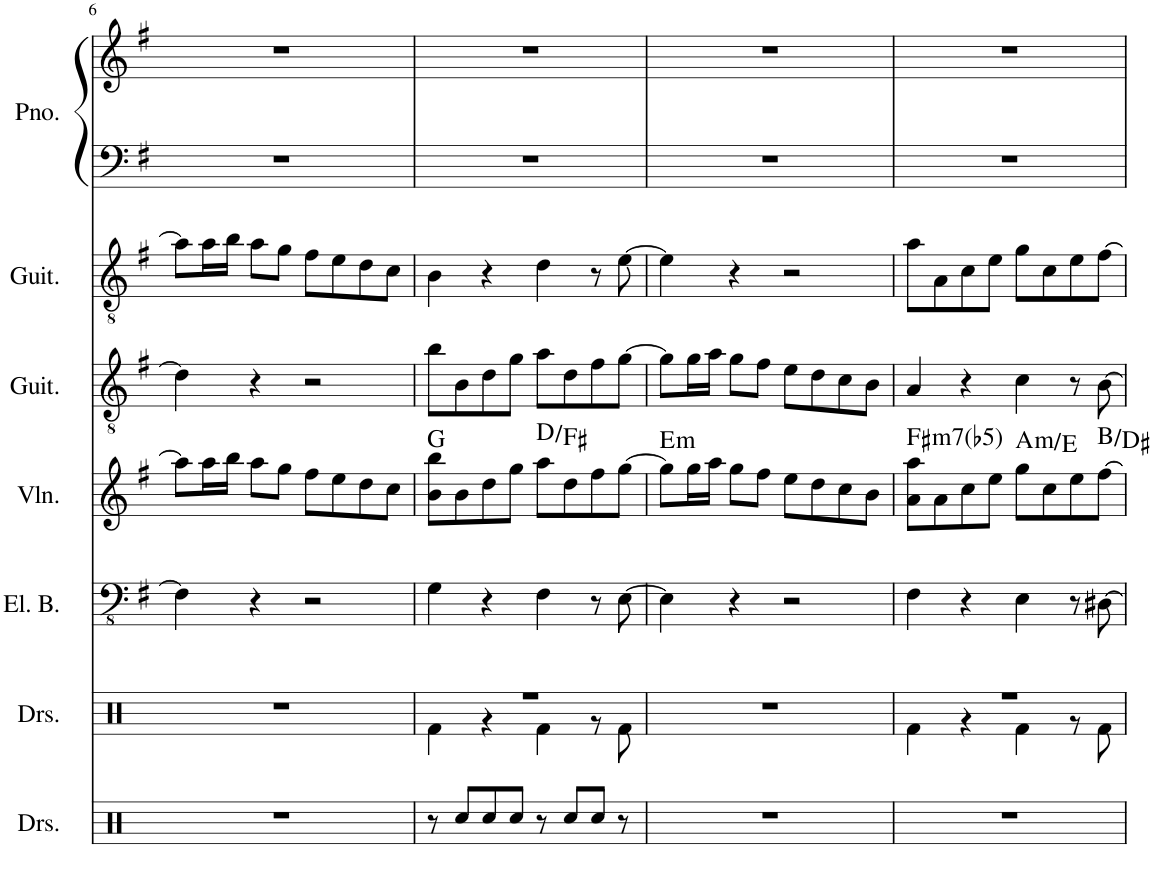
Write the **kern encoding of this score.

**kern	**kern	**kern	**kern	**harte	**kern	**kern	**kern	**kern
*part7	*part6	*part5	*part4	*part4	*part3	*part2	*part1	*part1
*staff8	*staff7	*staff6	*staff5	*	*staff4	*staff3	*staff2	*staff1
*I"Drumset	*I"Drumset	*I"Electric Bass	*I"Violin	*	*I"Classical Guitar	*I"Classical Guitar	*I"Piano	*
*I'Drs.	*I'Drs.	*I'El. B.	*I'Vln.	*	*I'Guit.	*I'Guit.	*I'Pno.	*
!!LO:PB:g=z
*clefX	*clefX	*clefFv4	*clefG2	*	*clefGv2	*clefGv2	*clefF4	*clefG2
*k[]	*k[]	*k[f#]	*k[f#]	*	*k[f#]	*k[f#]	*k[f#]	*k[f#]
*M4/4	*M4/4	*M4/4	*M4/4	*	*M4/4	*M4/4	*M4/4	*M4/4
=6	=6	=6	=6	=6	=6	=6	=6	=6
1r	1r	4FF#\]	8aa\L]	.	4d\]	8a\L]	1r	1r
.	.	.	16aa\L	.	.	16a\L	.	.
.	.	.	16bb\JJ	.	.	16b\JJ	.	.
.	.	4r	8aa\L	.	4r	8a\L	.	.
.	.	.	8gg\J	.	.	8g\J	.	.
.	.	2r	8ff#\L	.	2r	8f#\L	.	.
.	.	.	8ee\	.	.	8e\	.	.
.	.	.	8dd\	.	.	8d\	.	.
.	.	.	8cc\J	.	.	8c\J	.	.
=7	=7	=7	=7	=7	=7	=7	=7	=7
*	*^	*	*	*	*	*	*	*
8r	1r	4Rf\	4GG\	8b\ 8bb\L	G:maj	8b\L	4B\	1r	1r
8Rcc/L	.	.	.	8b\	.	8B\	.	.	.
8Rcc/	.	4r	4r	8dd\	.	8d\	4r	.	.
8Rcc/J	.	.	.	8gg\J	.	8g\J	.	.	.
8r	.	4Rf\	4FF#\	8aa\L	D:maj/3	8a\L	4d\	.	.
8Rcc/L	.	.	.	8dd\	.	8d\	.	.	.
8Rcc/J	.	8r	8r	8ff#\	.	8f#\	8r	.	.
8r	.	8Rf\	[8EE\	[8gg\J	.	[8g\J	[8e\	.	.
=8	=8	=8	=8	=8	=8	=8	=8	=8	=8
!	!	!	!	!	!LO:H:kt=m	!	!	!	!
*	*v	*v	*	*	*	*	*	*	*
1r	1r	4EE\]	8gg\L]	E:min	8g\L]	4e\]	1r	1r
.	.	.	16gg\L	.	16g\L	.	.	.
.	.	.	16aa\JJ	.	16a\JJ	.	.	.
.	.	4r	8gg\L	.	8g\L	4r	.	.
.	.	.	8ff#\J	.	8f#\J	.	.	.
.	.	2r	8ee\L	.	8e\L	2r	.	.
.	.	.	8dd\	.	8d\	.	.	.
.	.	.	8cc\	.	8c\	.	.	.
.	.	.	8b\J	.	8B\J	.	.	.
=9	=9	=9	=9	=9	=9	=9	=9	=9
*	*^	*	*	*	*	*	*	*
!	!	!	!	!	!LO:H:kt=m7(b5)	!	!	!	!
1r	1r	4Rf\	4FF#\	8a\ 8aa\L	F#:hdim7	4A/	8a\L	1r	1r
.	.	.	.	8a\	.	.	8A\	.	.
.	.	4r	4r	8cc\	.	4r	8c\	.	.
.	.	.	.	8ee\J	.	.	8e\J	.	.
!	!	!	!	!	!LO:H:kt=m	!	!	!	!
.	.	4Rf\	4EE\	8gg\L	A:min/5	4c\	8g\L	.	.
.	.	.	.	8cc\	.	.	8c\	.	.
.	.	8r	8r	8ee\	.	8r	8e\	.	.
.	.	8Rf\	[8DD#X\	[8ff#\J	B:maj/3	[8B\	[8f#\J	.	.
*	*v	*v	*	*	*	*	*	*	*
=	=	=	=	=	=	=	=	=
*-	*-	*-	*-	*-	*-	*-	*-	*-
